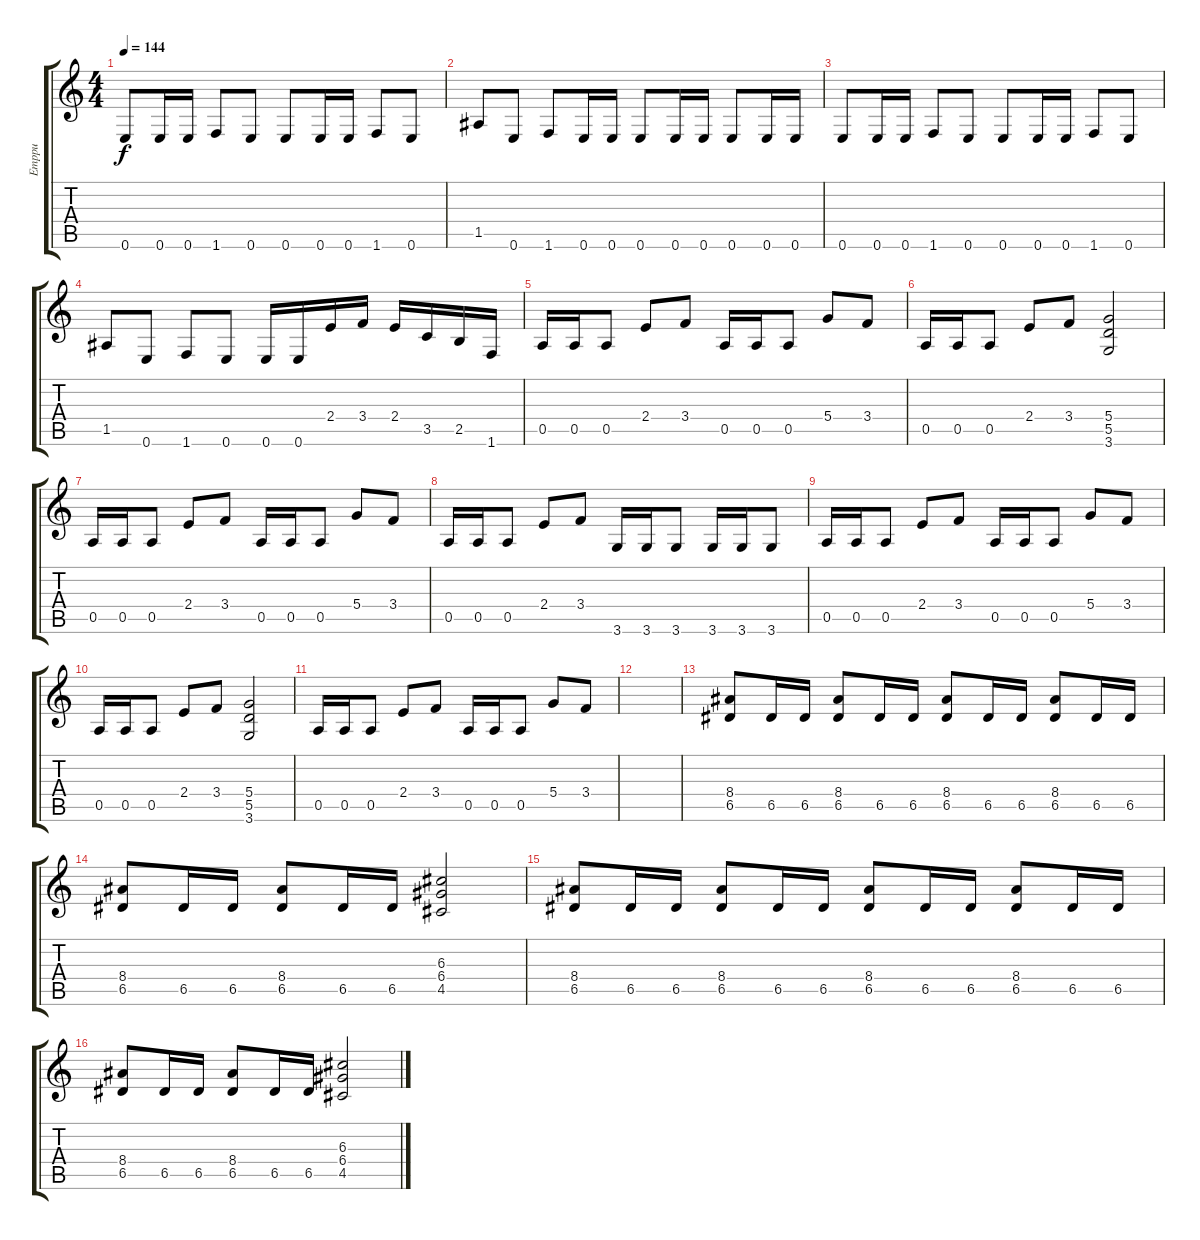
\track ("Emppu" "Emppu") {instrument overdrivenguitar}
\staff {score tabs}
\tuning (E4 B3 G3 D3 A2 E2) {hide}
\ts (4 4)
\tempo 144
\clef g2
\ks c
0.6.8{dy f} 0.6.16 0.6.16 1.6.8 0.6.8 0.6.8 0.6.16 0.6.16 1.6.8 0.6.8 |
1.5.8 0.6.8 1.6.8 0.6.16 0.6.16 0.6.8 0.6.16 0.6.16 0.6.8 0.6.16 0.6.16 |
0.6.8 0.6.16 0.6.16 1.6.8 0.6.8 0.6.8 0.6.16 0.6.16 1.6.8 0.6.8 |
1.5.8 0.6.8 1.6.8 0.6.8 0.6.16 0.6.16 2.4.16 3.4.16 2.4.16 3.5.16 2.5.16 1.6.16 |
0.5.16 0.5.16 0.5.8 2.4.8 3.4.8 0.5.16 0.5.16 0.5.8 5.4.8 3.4.8 |
0.5.16 0.5.16 0.5.8 2.4.8 3.4.8 (5.4 5.5 3.6).2 |
0.5.16 0.5.16 0.5.8 2.4.8 3.4.8 0.5.16 0.5.16 0.5.8 5.4.8 3.4.8 |
0.5.16 0.5.16 0.5.8 2.4.8 3.4.8 3.6.16 3.6.16 3.6.8 3.6.16 3.6.16 3.6.8 |
0.5.16 0.5.16 0.5.8 2.4.8 3.4.8 0.5.16 0.5.16 0.5.8 5.4.8 3.4.8 |
0.5.16 0.5.16 0.5.8 2.4.8 3.4.8 (5.4 5.5 3.6).2 |
0.5.16 0.5.16 0.5.8 2.4.8 3.4.8 0.5.16 0.5.16 0.5.8 5.4.8 3.4.8 |
|
(8.4 6.5).8 6.5.16 6.5.16 (8.4 6.5).8 6.5.16 6.5.16 (8.4 6.5).8 6.5.16 6.5.16 (8.4 6.5).8 6.5.16 6.5.16 |
(8.4 6.5).8 6.5.16 6.5.16 (8.4 6.5).8 6.5.16 6.5.16 (6.3 6.4 4.5).2 |
(8.4 6.5).8 6.5.16 6.5.16 (8.4 6.5).8 6.5.16 6.5.16 (8.4 6.5).8 6.5.16 6.5.16 (8.4 6.5).8 6.5.16 6.5.16 |
(8.4 6.5).8 6.5.16 6.5.16 (8.4 6.5).8 6.5.16 6.5.16 (6.3 6.4 4.5).2
